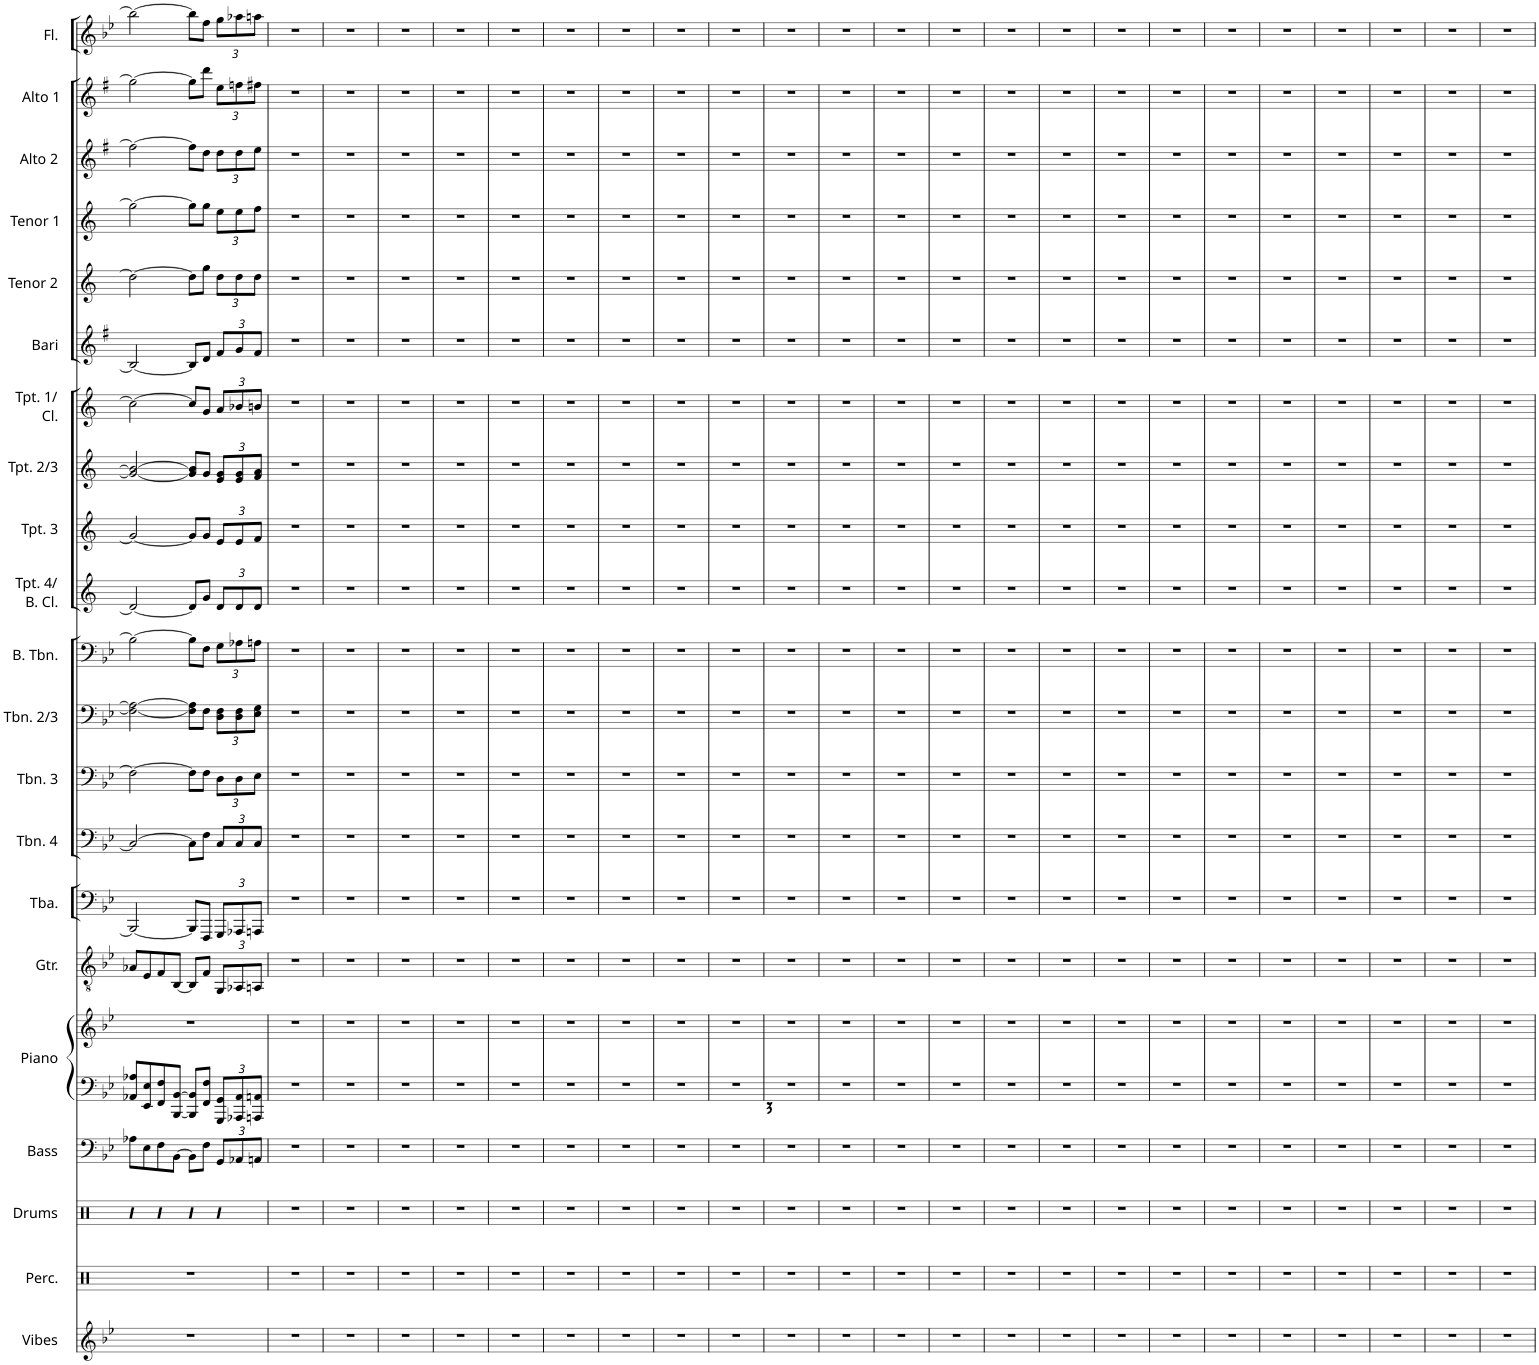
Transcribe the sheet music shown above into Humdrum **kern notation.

**kern	**kern	**kern	**kern	**kern	**kern	**kern	**kern	**kern	**kern	**kern	**kern	**kern	**kern	**kern	**kern	**kern	**kern	**kern	**kern	**kern	**kern
*part21	*part20	*part19	*part18	*part17	*part17	*part16	*part15	*part14	*part13	*part12	*part11	*part10	*part9	*part8	*part7	*part6	*part5	*part4	*part3	*part2	*part1
*staff22	*staff21	*staff20	*staff19	*staff18	*staff17	*staff16	*staff15	*staff14	*staff13	*staff12	*staff11	*staff10	*staff9	*staff8	*staff7	*staff6	*staff5	*staff4	*staff3	*staff2	*staff1
*I"Vibes	*I"Aux. Perc.	*I"Drums	*I"Bass	*I"Piano	*	*I"Guitar	*I"Tuba	*I"Trombone 4	*I"Trombone 3	*I"Trombone 2/3	*I"Trombone 1	*I"Trumpet 4/ Bass Clarinet	*I"Trumpet 3	*I"Trumpet 2/3	*I"Trumpet 1/ Clarinet	*I"Baritone Sax	*I"Tenor Sax 2	*I"Tenor Sax 1	*I"Alto Sax 2	*I"Alto Sax 1	*I"Flute/ Oboe
*I'Vibes	*I'Perc.	*I'Drums	*I'Bass	*I'Piano	*	*I'Gtr.	*I'Tba.	*I'Tbn. 4	*I'Tbn. 3	*I'Tbn. 2/3	*I'Tbn. 1	*I'Tpt. 4/ B. Cl.	*I'Tpt. 3	*I'Tpt. 2/3	*I'Tpt. 1/ Cl.	*I'Bari	*I'Tenor 2	*I'Tenor 1	*I'Alto 2	*I'Alto 1	*I'Fl.
!!LO:PB:g=z
*clefG2	*clefX	*clefX	*clefF4	*clefF4	*clefG2	*clefGv2	*clefF4	*clefF4	*clefF4	*clefF4	*clefF4	*clefG2	*clefG2	*clefG2	*clefG2	*clefG2	*clefG2	*clefG2	*clefG2	*clefG2	*clefG2
*	*	*	*Trd7c12	*	*	*	*	*	*	*	*	*Trd1c2	*Trd1c2	*Trd1c2	*Trd1c2	*Trd12c21	*Trd8c14	*Trd8c14	*Trd5c9	*Trd5c9	*
*k[b-e-]	*k[]	*k[]	*k[b-e-]	*k[b-e-]	*k[b-e-]	*k[b-e-]	*k[b-e-]	*k[b-e-]	*k[b-e-]	*k[b-e-]	*k[b-e-]	*k[]	*k[]	*k[]	*k[]	*k[f#]	*k[]	*k[]	*k[f#]	*k[f#]	*k[b-e-]
*M4/4	*M4/4	*M4/4	*M4/4	*M4/4	*M4/4	*M4/4	*M4/4	*M4/4	*M4/4	*M4/4	*M4/4	*M4/4	*M4/4	*M4/4	*M4/4	*M4/4	*M4/4	*M4/4	*M4/4	*M4/4	*M4/4
=11	=11	=11	=11	=11	=11	=11	=11	=11	=11	=11	=11	=11	=11	=11	=11	=11	=11	=11	=11	=11	=11
*	*	*^	*	*	*	*	*	*	*	*	*	*	*	*	*	*	*	*	*	*	*
*	*	*	*^	*	*	*	*	*	*	*	*	*	*	*	*	*	*	*	*	*	*	*
1r	1r	4E-X	4c	4ryy	8A-X\L	8AA-X/ 8A-X/L	1r	8A-X/L	2BBB-/_	2C/_	2F\_	2F\_ 2A-\_	2B-\_	2d/_	2g/_	2g/_ 2b-/_	2cc\_	2B-/_	2dd\_	2gg\_	2ffn\_	2gg\_	2bb-\_
.	.	.	.	.	8E-\	8EE-/ 8E-/	.	8E-/	.	.	.	.	.	.	.	.	.	.	.	.	.	.	.
.	.	8EL	4c	4GG#X	8F\	8FF/ 8F/	.	8F/	.	.	.	.	.	.	.	.	.	.	.	.	.	.	.
.	.	8EJ	.	.	[8BB-\J	[8BBB-/ [8BB-/J	.	[8BB-/J	.	.	.	.	.	.	.	.	.	.	.	.	.	.	.
.	.	4E	4c	4ryy	8BB-\L]	8BBB-/] 8BB-/]L	.	8BB-/L]	8BBB-/L]	8C\L]	8F\L]	8F\] 8A-\]L	8B-\L]	8d/L]	8g/L]	8g/] 8b-/]L	8cc/L]	8B-/L]	8dd\L]	8gg\L]	8ff\L]	8gg\L]	8bb-\L]
.	.	.	.	.	8F\J	8FF/ 8F/J	.	8F/J	8FFF/J	8F\J	8F\J	8F\J	8F\J	8g/J	8g/J	8g/J	8g/J	8d/J	8gg\J	8gg\J	8dd\J	8ddd\J	8ff\J
*	*	*	*	*	*Xbrackettup	*Xbrackettup	*	*Xbrackettup	*Xbrackettup	*Xbrackettup	*Xbrackettup	*Xbrackettup	*Xbrackettup	*Xbrackettup	*Xbrackettup	*Xbrackettup	*Xbrackettup	*Xbrackettup	*Xbrackettup	*Xbrackettup	*Xbrackettup	*Xbrackettup	*Xbrackettup
.	.	8EL	4c	4GG	12GG/L	12GGG/ 12GG/L	.	12GG/L	12GGG/L	12C/L	12D\L	12D\ 12F\L	12G\L	12d/L	12e/L	12e/ 12g/L	12a/L	12f#/L	12dd\L	12ee\L	12dd\L	12ee\L	12gg\L
.	.	.	.	.	12AA-X/	12AAA-X/ 12AA-/	.	12AA-X/	12AAA-X/	12C/	12D\	12D\ 12F\	12A-X\	12d/	12e/	12e/ 12g/	12b-X/	12g/	12dd\	12ee\	12dd\	12ffn\	12aa-X\
.	.	8EJ	.	.	.	.	.	.	.	.	.	.	.	.	.	.	.	.	.	.	.	.	.
.	.	.	.	.	12AAn/J	12AAAn/ 12AAn/J	.	12AAn/J	12AAAn/J	12C/J	12E-\J	12E-\ 12G\J	12An\J	12d/J	12f/J	12f/ 12a/J	12bn/J	12f#/J	12dd\J	12ff\J	12ee\J	12ff#X\J	12aan\J
*	*	*v	*v	*v	*	*	*	*	*	*	*	*	*	*	*	*	*	*	*	*	*	*	*
=12	=12	=12	=12	=12	=12	=12	=12	=12	=12	=12	=12	=12	=12	=12	=12	=12	=12	=12	=12	=12	=12
1r	1r	1r	1r	1r	1r	1r	1r	1r	1r	1r	1r	1r	1r	1r	1r	1r	1r	1r	1r	1r	1r
=13	=13	=13	=13	=13	=13	=13	=13	=13	=13	=13	=13	=13	=13	=13	=13	=13	=13	=13	=13	=13	=13
1r	1r	1r	1r	1r	1r	1r	1r	1r	1r	1r	1r	1r	1r	1r	1r	1r	1r	1r	1r	1r	1r
=14	=14	=14	=14	=14	=14	=14	=14	=14	=14	=14	=14	=14	=14	=14	=14	=14	=14	=14	=14	=14	=14
1r	1r	1r	1r	1r	1r	1r	1r	1r	1r	1r	1r	1r	1r	1r	1r	1r	1r	1r	1r	1r	1r
=15	=15	=15	=15	=15	=15	=15	=15	=15	=15	=15	=15	=15	=15	=15	=15	=15	=15	=15	=15	=15	=15
1r	1r	1r	1r	1r	1r	1r	1r	1r	1r	1r	1r	1r	1r	1r	1r	1r	1r	1r	1r	1r	1r
=16	=16	=16	=16	=16	=16	=16	=16	=16	=16	=16	=16	=16	=16	=16	=16	=16	=16	=16	=16	=16	=16
1r	1r	1r	1r	1r	1r	1r	1r	1r	1r	1r	1r	1r	1r	1r	1r	1r	1r	1r	1r	1r	1r
=17	=17	=17	=17	=17	=17	=17	=17	=17	=17	=17	=17	=17	=17	=17	=17	=17	=17	=17	=17	=17	=17
1r	1r	1r	1r	1r	1r	1r	1r	1r	1r	1r	1r	1r	1r	1r	1r	1r	1r	1r	1r	1r	1r
=18	=18	=18	=18	=18	=18	=18	=18	=18	=18	=18	=18	=18	=18	=18	=18	=18	=18	=18	=18	=18	=18
1r	1r	1r	1r	1r	1r	1r	1r	1r	1r	1r	1r	1r	1r	1r	1r	1r	1r	1r	1r	1r	1r
=19	=19	=19	=19	=19	=19	=19	=19	=19	=19	=19	=19	=19	=19	=19	=19	=19	=19	=19	=19	=19	=19
1r	1r	1r	1r	1r	1r	1r	1r	1r	1r	1r	1r	1r	1r	1r	1r	1r	1r	1r	1r	1r	1r
=20	=20	=20	=20	=20	=20	=20	=20	=20	=20	=20	=20	=20	=20	=20	=20	=20	=20	=20	=20	=20	=20
1r	1r	1r	1r	1r	1r	1r	1r	1r	1r	1r	1r	1r	1r	1r	1r	1r	1r	1r	1r	1r	1r
=21	=21	=21	=21	=21	=21	=21	=21	=21	=21	=21	=21	=21	=21	=21	=21	=21	=21	=21	=21	=21	=21
1r	1r	1r	1r	1r	1r	1r	1r	1r	1r	1r	1r	1r	1r	1r	1r	1r	1r	1r	1r	1r	1r
=22	=22	=22	=22	=22	=22	=22	=22	=22	=22	=22	=22	=22	=22	=22	=22	=22	=22	=22	=22	=22	=22
1r	1r	1r	1r	1r	1r	1r	1r	1r	1r	1r	1r	1r	1r	1r	1r	1r	1r	1r	1r	1r	1r
=23	=23	=23	=23	=23	=23	=23	=23	=23	=23	=23	=23	=23	=23	=23	=23	=23	=23	=23	=23	=23	=23
1r	1r	1r	1r	1r	1r	1r	1r	1r	1r	1r	1r	1r	1r	1r	1r	1r	1r	1r	1r	1r	1r
=24	=24	=24	=24	=24	=24	=24	=24	=24	=24	=24	=24	=24	=24	=24	=24	=24	=24	=24	=24	=24	=24
1r	1r	1r	1r	1r	1r	1r	1r	1r	1r	1r	1r	1r	1r	1r	1r	1r	1r	1r	1r	1r	1r
=25	=25	=25	=25	=25	=25	=25	=25	=25	=25	=25	=25	=25	=25	=25	=25	=25	=25	=25	=25	=25	=25
1r	1r	1r	1r	1r	1r	1r	1r	1r	1r	1r	1r	1r	1r	1r	1r	1r	1r	1r	1r	1r	1r
=26	=26	=26	=26	=26	=26	=26	=26	=26	=26	=26	=26	=26	=26	=26	=26	=26	=26	=26	=26	=26	=26
1r	1r	1r	1r	1r	1r	1r	1r	1r	1r	1r	1r	1r	1r	1r	1r	1r	1r	1r	1r	1r	1r
=27	=27	=27	=27	=27	=27	=27	=27	=27	=27	=27	=27	=27	=27	=27	=27	=27	=27	=27	=27	=27	=27
1r	1r	1r	1r	1r	1r	1r	1r	1r	1r	1r	1r	1r	1r	1r	1r	1r	1r	1r	1r	1r	1r
=28	=28	=28	=28	=28	=28	=28	=28	=28	=28	=28	=28	=28	=28	=28	=28	=28	=28	=28	=28	=28	=28
1r	1r	1r	1r	1r	1r	1r	1r	1r	1r	1r	1r	1r	1r	1r	1r	1r	1r	1r	1r	1r	1r
=29	=29	=29	=29	=29	=29	=29	=29	=29	=29	=29	=29	=29	=29	=29	=29	=29	=29	=29	=29	=29	=29
1r	1r	1r	1r	1r	1r	1r	1r	1r	1r	1r	1r	1r	1r	1r	1r	1r	1r	1r	1r	1r	1r
=30	=30	=30	=30	=30	=30	=30	=30	=30	=30	=30	=30	=30	=30	=30	=30	=30	=30	=30	=30	=30	=30
1r	1r	1r	1r	1r	1r	1r	1r	1r	1r	1r	1r	1r	1r	1r	1r	1r	1r	1r	1r	1r	1r
=31	=31	=31	=31	=31	=31	=31	=31	=31	=31	=31	=31	=31	=31	=31	=31	=31	=31	=31	=31	=31	=31
1r	1r	1r	1r	1r	1r	1r	1r	1r	1r	1r	1r	1r	1r	1r	1r	1r	1r	1r	1r	1r	1r
=32	=32	=32	=32	=32	=32	=32	=32	=32	=32	=32	=32	=32	=32	=32	=32	=32	=32	=32	=32	=32	=32
1r	1r	1r	1r	1r	1r	1r	1r	1r	1r	1r	1r	1r	1r	1r	1r	1r	1r	1r	1r	1r	1r
=33	=33	=33	=33	=33	=33	=33	=33	=33	=33	=33	=33	=33	=33	=33	=33	=33	=33	=33	=33	=33	=33
1r	1r	1r	1r	1r	1r	1r	1r	1r	1r	1r	1r	1r	1r	1r	1r	1r	1r	1r	1r	1r	1r
=34	=34	=34	=34	=34	=34	=34	=34	=34	=34	=34	=34	=34	=34	=34	=34	=34	=34	=34	=34	=34	=34
1r	1r	1r	1r	1r	1r	1r	1r	1r	1r	1r	1r	1r	1r	1r	1r	1r	1r	1r	1r	1r	1r
=	=	=	=	=	=	=	=	=	=	=	=	=	=	=	=	=	=	=	=	=	=
*-	*-	*-	*-	*-	*-	*-	*-	*-	*-	*-	*-	*-	*-	*-	*-	*-	*-	*-	*-	*-	*-
